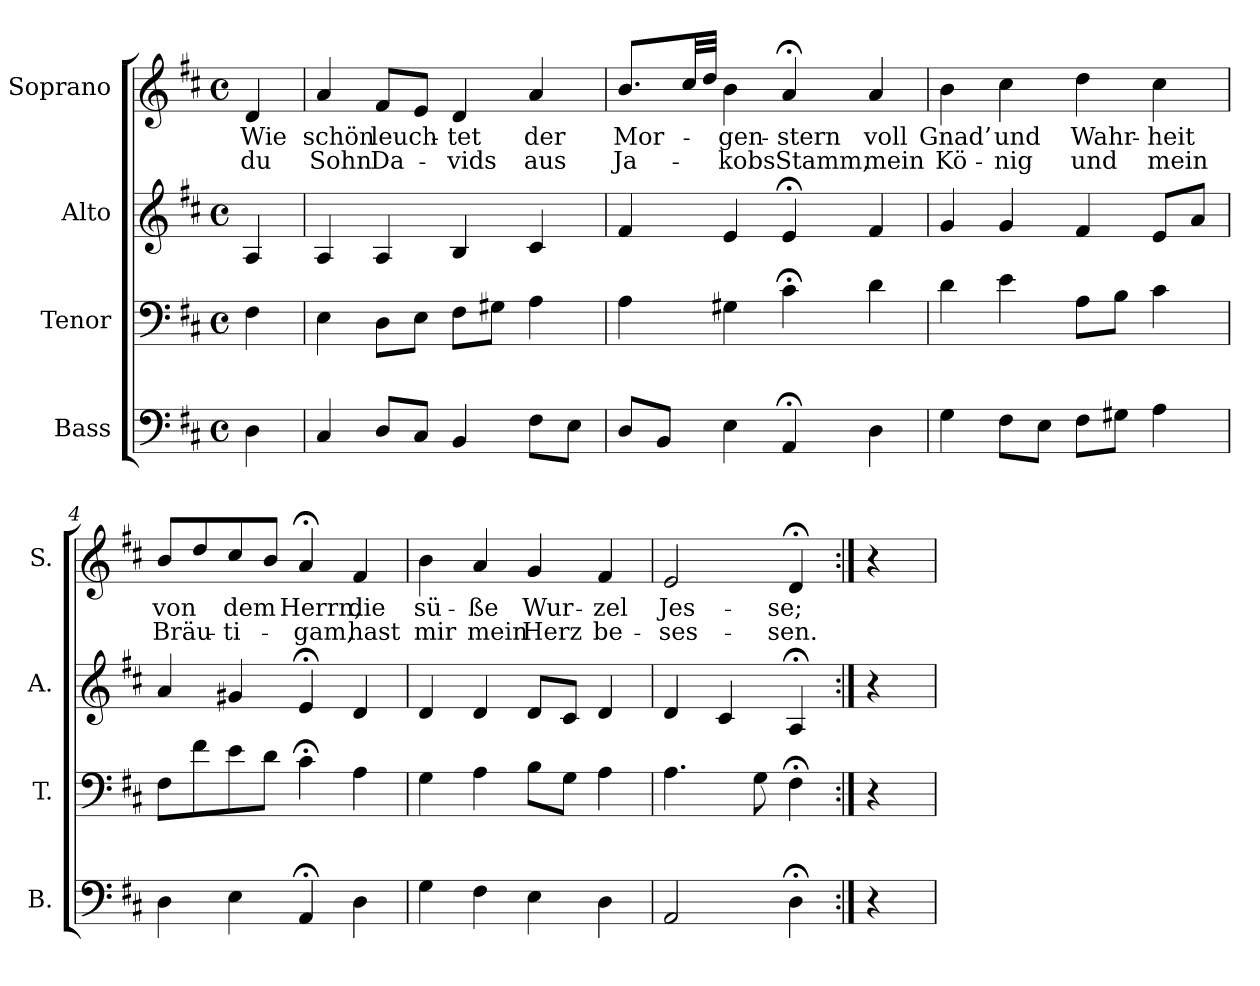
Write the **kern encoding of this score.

**kern	**kern	**kern	**kern	**text	**text
*part4	*part3	*part2	*part1	*part1	*part1
*staff4	*staff3	*staff2	*staff1	*staff1	*staff1
*I"Bass	*I"Tenor	*I"Alto	*I"Soprano	*	*
*I'B.	*I'T.	*I'A.	*I'S.	*	*
*clefF4	*clefF4	*clefG2	*clefG2	*	*
*k[f#c#]	*k[f#c#]	*k[f#c#]	*k[f#c#]	*	*
*D:	*D:	*D:	*D:	*	*
*M4/4	*M4/4	*M4/4	*M4/4	*	*
*met(c)	*met(c)	*met(c)	*met(c)	*	*
=	=	=	=	=	=
4D\	4F#\	4A/	4d/	Wie	du
=1	=1	=1	=1	=1	=1
4C#/	4E\	4A/	4a/	schön	Sohn
8D/L	8D\L	4A/	8f#/L	leuch-	Da-
8C#/J	8E\J	.	8e/J	.	.
4BB/	8F#\L	4B/	4d/	-tet	-vids
.	8G#X\J	.	.	.	.
8F#\L	4A\	4c#/	4a/	der	aus
8E\J	.	.	.	.	.
=2	=2	=2	=2	=2	=2
8D/L	4A\	4f#/	8.b/L	Mor-	Ja-
8BB/J	.	.	.	.	.
.	.	.	32cc#/LL	.	.
.	.	.	32dd/JJJ	.	.
4E\	4G#X\	4e/	4b\	-gen-	-kobs
4AA;</	4c#;<\	4e;</	4a;</	-stern	Stamm,
4D\	4d\	4f#/	4a/	voll	mein
=3	=3	=3	=3	=3	=3
4G\	4d\	4g/	4b\	Gnad’	Kö-
8F#\L	4e\	4g/	4cc#\	und	-nig
8E\J	.	.	.	.	.
8F#\L	8A\L	4f#/	4dd\	Wahr-	und
8G#X\J	8B\J	.	.	.	.
4A\	4c#\	8e/L	4cc#\	-heit	mein
.	.	8a/J	.	.	.
!!LO:LB:g=z
=4	=4	=4	=4	=4	=4
4D\	8F#\L	4a/	8b/L	von	Bräu-
.	8f#\	.	8dd/	.	.
4E\	8e\	4g#X/	8cc#/	dem	-ti-
.	8d\J	.	8b/J	.	.
4AA;</	4c#;<\	4e;</	4a;</	Herrn,	-gam,
4D\	4A\	4d/	4f#/	die	hast
=5	=5	=5	=5	=5	=5
4G\	4G\	4d/	4b\	sü-	mir
4F#\	4A\	4d/	4a/	-ße	mein
4E\	8B\L	8d/L	4g/	Wur-	Herz
.	8G\J	8c#/J	.	.	.
4D\	4A\	4d/	4f#/	-zel	be-
=6	=6	=6	=6	=6	=6
2AA/	4.A\	4d/	2e/	Jes-	-ses-
.	.	4c#/	.	.	.
.	8G\	.	.	.	.
4D;<\	4F#;<\	4A;</	4d;</	-se;	-sen.
=6a:|!	=6a:|!	=6a:|!	=6a:|!	=6a:|!	=6a:|!
4r	4r	4r	4r	.	.
=	=	=	=	=	=
*-	*-	*-	*-	*-	*-
